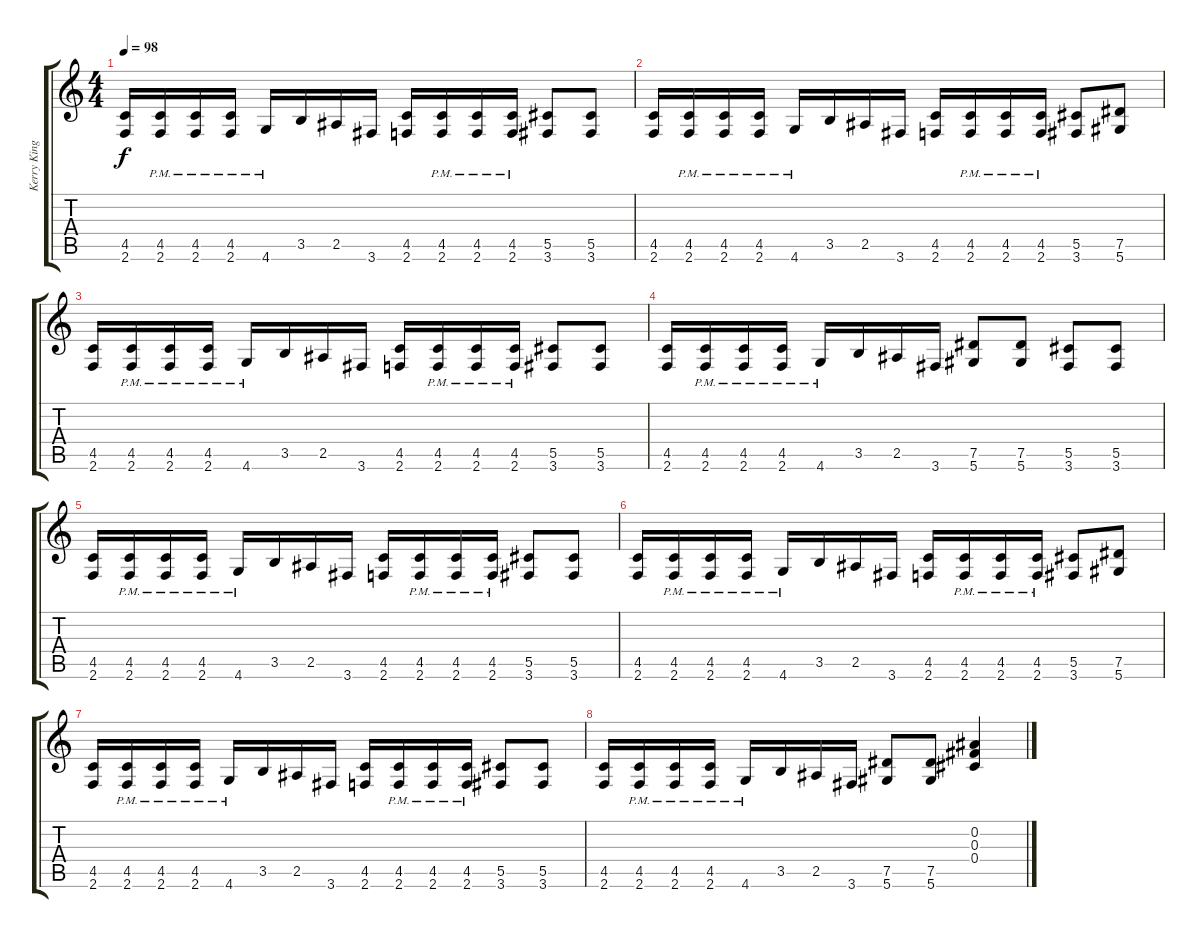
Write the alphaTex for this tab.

\track ("Kerry King (Rhythm Guitar)" "Kerry King") {instrument distortionguitar}
\staff {score tabs}
\tuning (Eb4 Bb3 Gb3 Db3 Ab2 Eb2) {hide}
\ts (4 4)
\tempo 98
\clef g2
\ks c
(4.5 2.6).16{dy f} (4.5{pm} 2.6{pm}).16 (4.5{pm} 2.6{pm}).16 (4.5{pm} 2.6{pm}).16 4.6{pm}.16 3.5.16 2.5.16 3.6.16 (4.5 2.6).16 (4.5{pm} 2.6{pm}).16 (4.5{pm} 2.6{pm}).16 (4.5{pm} 2.6{pm}).16 (5.5 3.6).8 (5.5 3.6).8 |
(4.5 2.6).16 (4.5{pm} 2.6{pm}).16 (4.5{pm} 2.6{pm}).16 (4.5{pm} 2.6{pm}).16 4.6{pm}.16 3.5.16 2.5.16 3.6.16 (4.5 2.6).16 (4.5{pm} 2.6{pm}).16 (4.5{pm} 2.6{pm}).16 (4.5{pm} 2.6{pm}).16 (5.5 3.6).8 (7.5 5.6).8 |
(4.5 2.6).16 (4.5{pm} 2.6{pm}).16 (4.5{pm} 2.6{pm}).16 (4.5{pm} 2.6{pm}).16 4.6{pm}.16 3.5.16 2.5.16 3.6.16 (4.5 2.6).16 (4.5{pm} 2.6{pm}).16 (4.5{pm} 2.6{pm}).16 (4.5{pm} 2.6{pm}).16 (5.5 3.6).8 (5.5 3.6).8 |
(4.5 2.6).16 (4.5{pm} 2.6{pm}).16 (4.5{pm} 2.6{pm}).16 (4.5{pm} 2.6{pm}).16 4.6{pm}.16 3.5.16 2.5.16 3.6.16 (7.5 5.6).8 (7.5 5.6).8 (5.5 3.6).8 (5.5 3.6).8 |
(4.5 2.6).16 (4.5{pm} 2.6{pm}).16 (4.5{pm} 2.6{pm}).16 (4.5{pm} 2.6{pm}).16 4.6{pm}.16 3.5.16 2.5.16 3.6.16 (4.5 2.6).16 (4.5{pm} 2.6{pm}).16 (4.5{pm} 2.6{pm}).16 (4.5{pm} 2.6{pm}).16 (5.5 3.6).8 (5.5 3.6).8 |
(4.5 2.6).16 (4.5{pm} 2.6{pm}).16 (4.5{pm} 2.6{pm}).16 (4.5{pm} 2.6{pm}).16 4.6{pm}.16 3.5.16 2.5.16 3.6.16 (4.5 2.6).16 (4.5{pm} 2.6{pm}).16 (4.5{pm} 2.6{pm}).16 (4.5{pm} 2.6{pm}).16 (5.5 3.6).8 (7.5 5.6).8 |
(4.5 2.6).16 (4.5{pm} 2.6{pm}).16 (4.5{pm} 2.6{pm}).16 (4.5{pm} 2.6{pm}).16 4.6{pm}.16 3.5.16 2.5.16 3.6.16 (4.5 2.6).16 (4.5{pm} 2.6{pm}).16 (4.5{pm} 2.6{pm}).16 (4.5{pm} 2.6{pm}).16 (5.5 3.6).8 (5.5 3.6).8 |
(4.5 2.6).16 (4.5{pm} 2.6{pm}).16 (4.5{pm} 2.6{pm}).16 (4.5{pm} 2.6{pm}).16 4.6{pm}.16 3.5.16 2.5.16 3.6.16 (7.5 5.6).8 (7.5 5.6).8 (0.2 0.3 0.4).4
